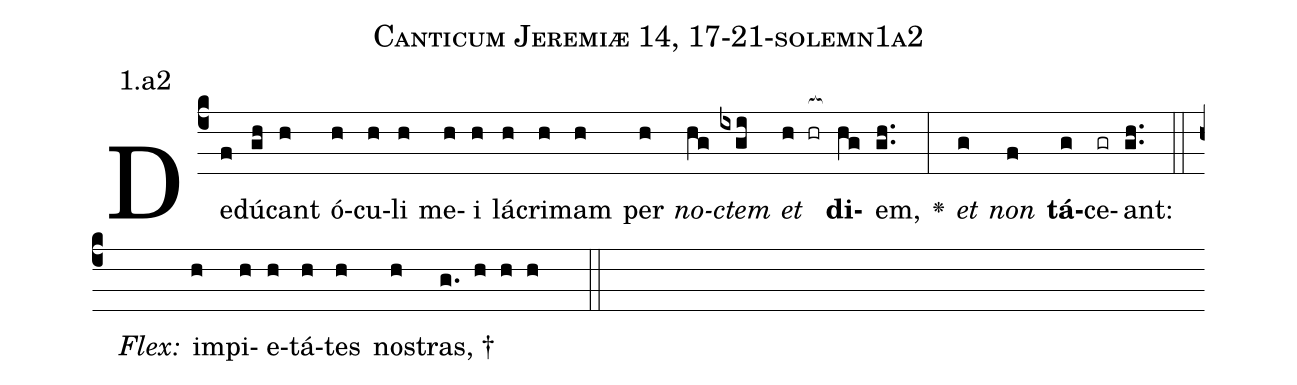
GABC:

name: Canticum Jeremiæ 14, 17-21-solemn1a2;
annotation: 1.a2;
%%
(c4)De(f)dú(gh)cant(h) ó(h)cu(h)li(h) me(h)i(h) lá(h)cri(h)mam(h) per(h) <i>no</i>(hg)<i>ctem</i>(ixgi) <i>et</i>(h hr[ocb:1{]) <b>di</b>(hg[ocb:0}])em,(gh..) <v>\greheightstar</v>(:) <i>et</i>(g) <i>non</i>(f) <b>tá</b>(g)ce(gr)ant:(gh..) (::)
<i>Flex:</i>()  im(h)pi(h)e(h)tá(h)tes(h) no(h)stras, †(g. h h h  ::)

%E(h) u(h) o(g) u(f) a(g) e.(gh..) (::)
